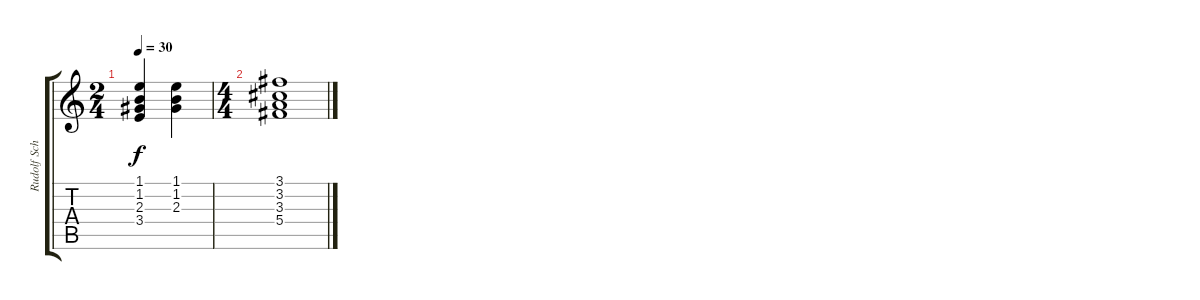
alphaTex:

\track ("Rudolf Schenker" "Rudolf Sch") {instrument acousticguitarsteel}
\staff {score tabs}
\tuning (Eb4 Bb3 Gb3 Db3 Ab2 Eb2) {hide}
\ts (2 4)
\tempo 30
\clef g2
\ks c
(1.1 1.2 2.3 3.4).4{dy f} (1.1 1.2 2.3).4 |
\ts (4 4)
(3.1 3.2 3.3 5.4).1
